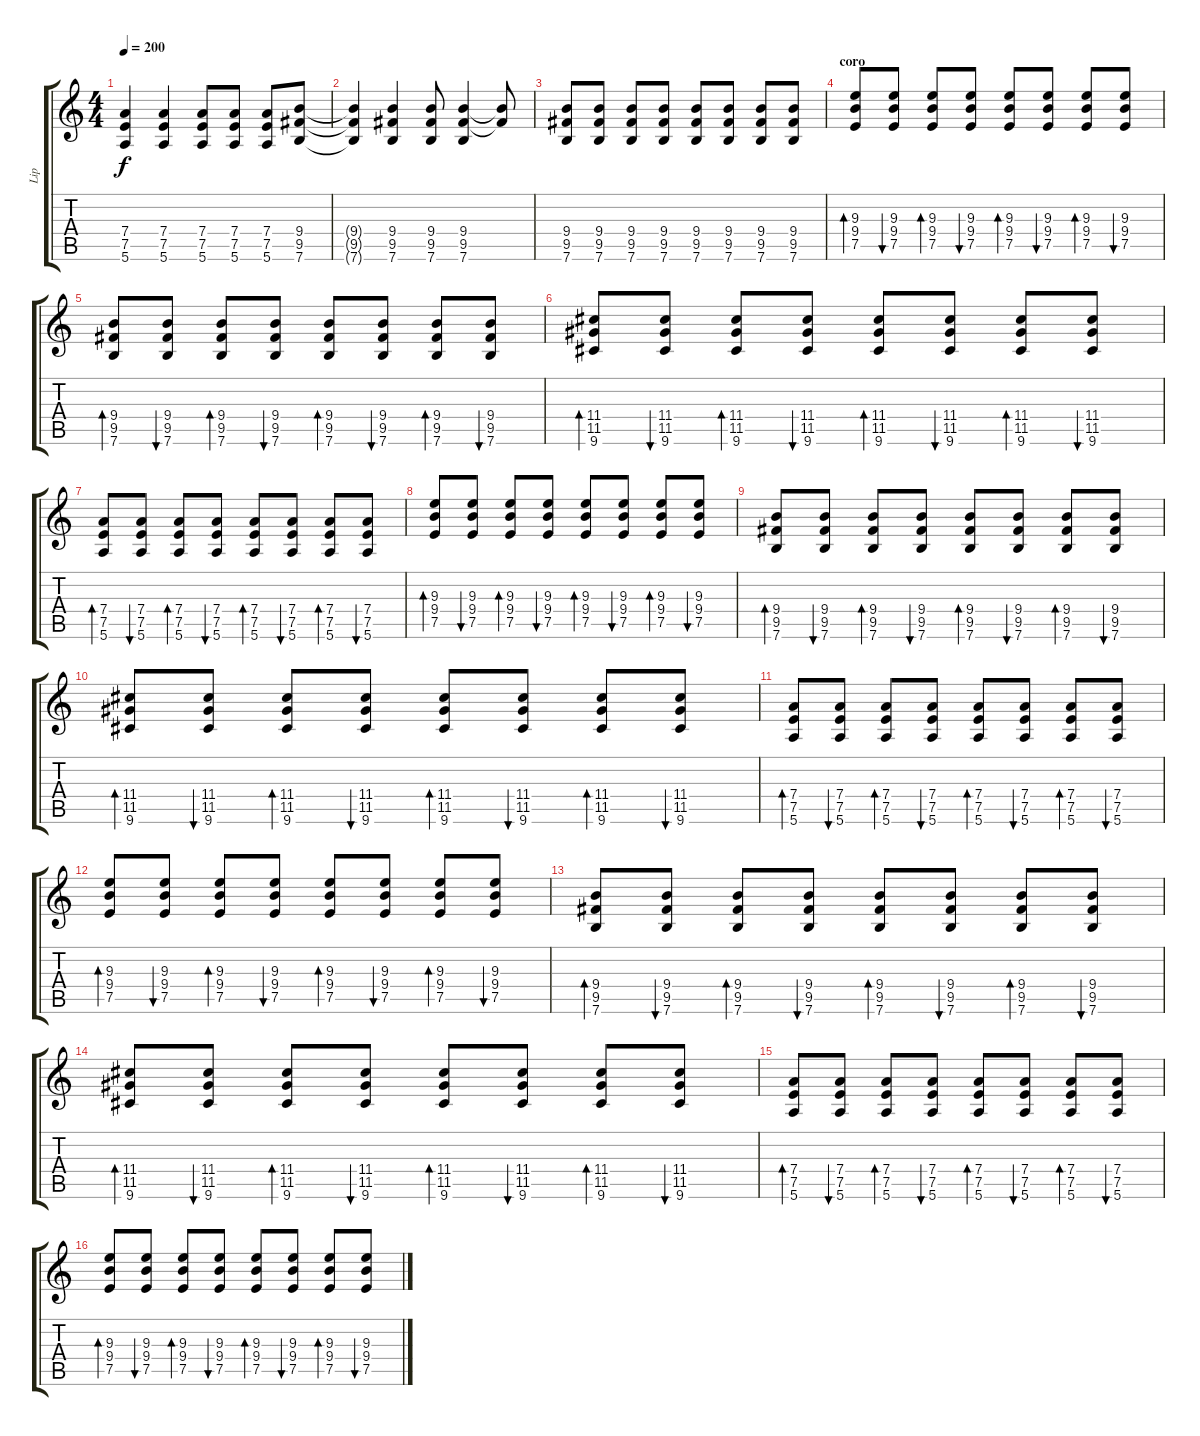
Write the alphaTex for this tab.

\track ("Lip" "Lip") {instrument distortionguitar}
\staff {score tabs}
\tuning (E4 B3 G3 D3 A2 E2) {hide}
\ts (4 4)
\tempo 200
\clef g2
\ks c
(7.4 7.5 5.6).4{dy f} (7.4 7.5 5.6).4 (7.4 7.5 5.6).8 (7.4 7.5 5.6).8 (7.4 7.5 5.6).8 (9.4 9.5 7.6).8 |
(9.4{t} 9.5{t} 7.6{t}).4 (9.4 9.5 7.6).4 (9.4 9.5 7.6).8 (9.4 9.5 7.6).4 (9.4{t} 9.5{t}).8 |
(9.4 9.5 7.6).8 (9.4 9.5 7.6).8 (9.4 9.5 7.6).8 (9.4 9.5 7.6).8 (9.4 9.5 7.6).8 (9.4 9.5 7.6).8 (9.4 9.5 7.6).8 (9.4 9.5 7.6).8 |
\section ("" "coro")
(9.3 9.4 7.5).8{bd 240} (9.3 9.4 7.5).8{bu 240} (9.3 9.4 7.5).8{bd 240} (9.3 9.4 7.5).8{bu 240} (9.3 9.4 7.5).8{bd 240} (9.3 9.4 7.5).8{bu 240} (9.3 9.4 7.5).8{bd 240} (9.3 9.4 7.5).8{bu 240} |
(9.4 9.5 7.6).8{bd 240} (9.4 9.5 7.6).8{bu 240} (9.4 9.5 7.6).8{bd 240} (9.4 9.5 7.6).8{bu 240} (9.4 9.5 7.6).8{bd 240} (9.4 9.5 7.6).8{bu 240} (9.4 9.5 7.6).8{bd 240} (9.4 9.5 7.6).8{bu 240} |
(11.4 11.5 9.6).8{bd 240} (11.4 11.5 9.6).8{bu 240} (11.4 11.5 9.6).8{bd 240} (11.4 11.5 9.6).8{bu 240} (11.4 11.5 9.6).8{bd 240} (11.4 11.5 9.6).8{bu 240} (11.4 11.5 9.6).8{bd 240} (11.4 11.5 9.6).8{bu 240} |
(7.4 7.5 5.6).8{bd 240} (7.4 7.5 5.6).8{bu 240} (7.4 7.5 5.6).8{bd 240} (7.4 7.5 5.6).8{bu 240} (7.4 7.5 5.6).8{bd 240} (7.4 7.5 5.6).8{bu 240} (7.4 7.5 5.6).8{bd 240} (7.4 7.5 5.6).8{bu 240} |
(9.3 9.4 7.5).8{bd 240} (9.3 9.4 7.5).8{bu 240} (9.3 9.4 7.5).8{bd 240} (9.3 9.4 7.5).8{bu 240} (9.3 9.4 7.5).8{bd 240} (9.3 9.4 7.5).8{bu 240} (9.3 9.4 7.5).8{bd 240} (9.3 9.4 7.5).8{bu 240} |
(9.4 9.5 7.6).8{bd 240} (9.4 9.5 7.6).8{bu 240} (9.4 9.5 7.6).8{bd 240} (9.4 9.5 7.6).8{bu 240} (9.4 9.5 7.6).8{bd 240} (9.4 9.5 7.6).8{bu 240} (9.4 9.5 7.6).8{bd 240} (9.4 9.5 7.6).8{bu 240} |
(11.4 11.5 9.6).8{bd 240} (11.4 11.5 9.6).8{bu 240} (11.4 11.5 9.6).8{bd 240} (11.4 11.5 9.6).8{bu 240} (11.4 11.5 9.6).8{bd 240} (11.4 11.5 9.6).8{bu 240} (11.4 11.5 9.6).8{bd 240} (11.4 11.5 9.6).8{bu 240} |
(7.4 7.5 5.6).8{bd 240} (7.4 7.5 5.6).8{bu 240} (7.4 7.5 5.6).8{bd 240} (7.4 7.5 5.6).8{bu 240} (7.4 7.5 5.6).8{bd 240} (7.4 7.5 5.6).8{bu 240} (7.4 7.5 5.6).8{bd 240} (7.4 7.5 5.6).8{bu 240} |
(9.3 9.4 7.5).8{bd 240} (9.3 9.4 7.5).8{bu 240} (9.3 9.4 7.5).8{bd 240} (9.3 9.4 7.5).8{bu 240} (9.3 9.4 7.5).8{bd 240} (9.3 9.4 7.5).8{bu 240} (9.3 9.4 7.5).8{bd 240} (9.3 9.4 7.5).8{bu 240} |
(9.4 9.5 7.6).8{bd 240} (9.4 9.5 7.6).8{bu 240} (9.4 9.5 7.6).8{bd 240} (9.4 9.5 7.6).8{bu 240} (9.4 9.5 7.6).8{bd 240} (9.4 9.5 7.6).8{bu 240} (9.4 9.5 7.6).8{bd 240} (9.4 9.5 7.6).8{bu 240} |
(11.4 11.5 9.6).8{bd 240} (11.4 11.5 9.6).8{bu 240} (11.4 11.5 9.6).8{bd 240} (11.4 11.5 9.6).8{bu 240} (11.4 11.5 9.6).8{bd 240} (11.4 11.5 9.6).8{bu 240} (11.4 11.5 9.6).8{bd 240} (11.4 11.5 9.6).8{bu 240} |
(7.4 7.5 5.6).8{bd 240} (7.4 7.5 5.6).8{bu 240} (7.4 7.5 5.6).8{bd 240} (7.4 7.5 5.6).8{bu 240} (7.4 7.5 5.6).8{bd 240} (7.4 7.5 5.6).8{bu 240} (7.4 7.5 5.6).8{bd 240} (7.4 7.5 5.6).8{bu 240} |
(9.3 9.4 7.5).8{bd 240} (9.3 9.4 7.5).8{bu 240} (9.3 9.4 7.5).8{bd 240} (9.3 9.4 7.5).8{bu 240} (9.3 9.4 7.5).8{bd 240} (9.3 9.4 7.5).8{bu 240} (9.3 9.4 7.5).8{bd 240} (9.3 9.4 7.5).8{bu 240}
